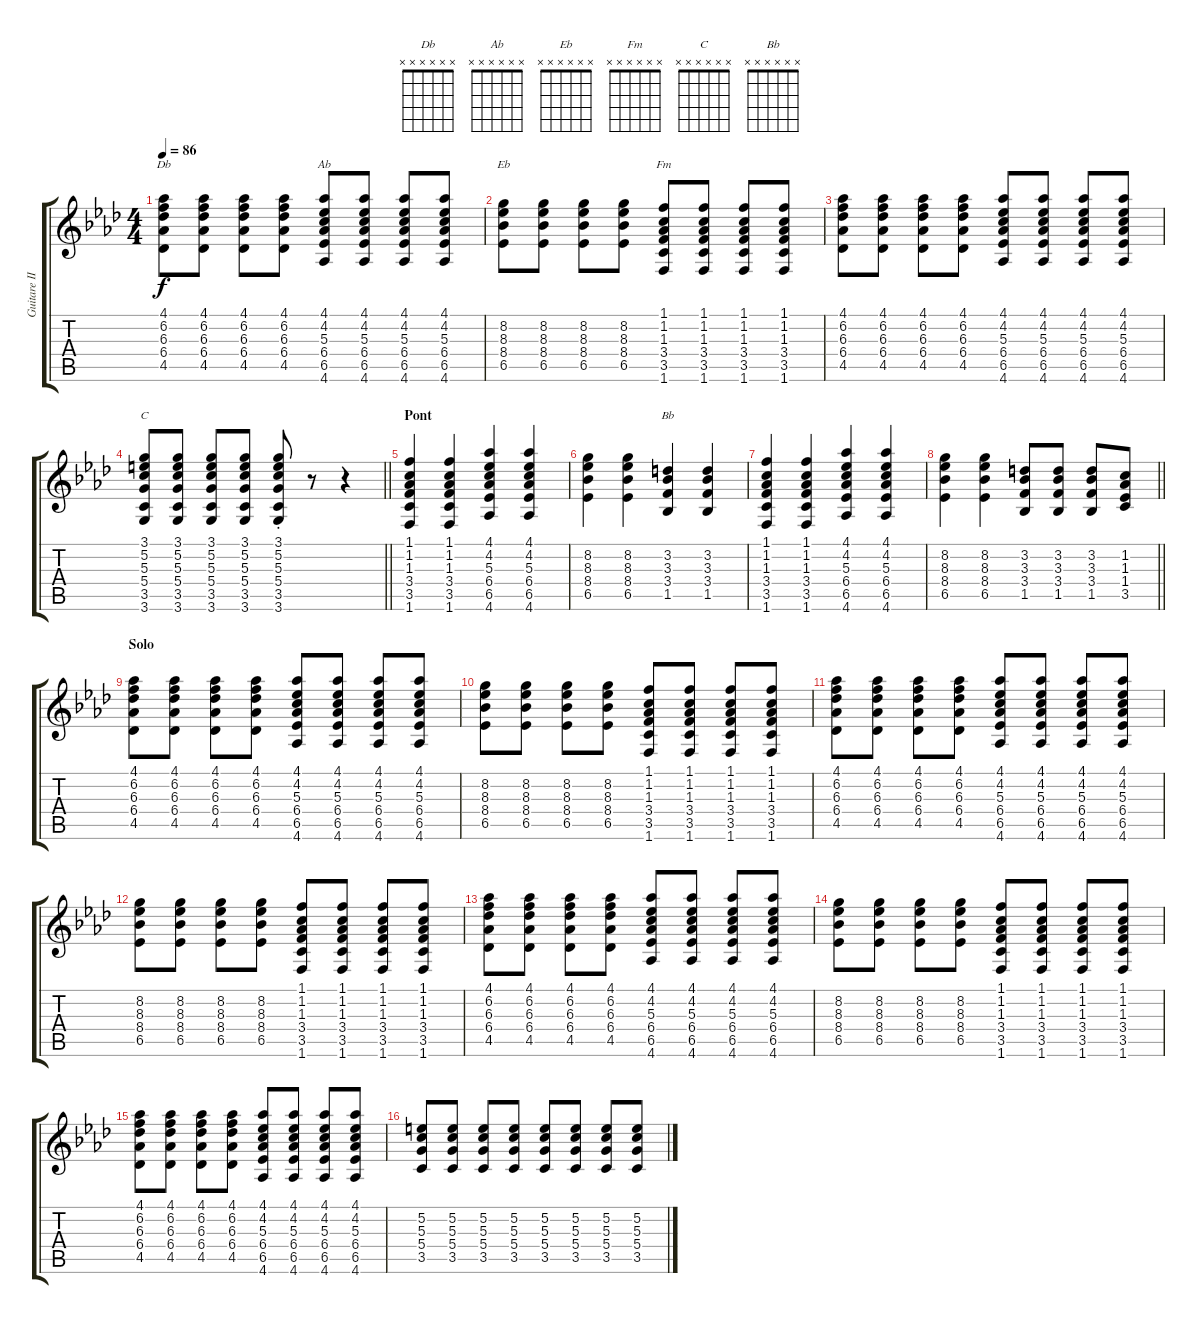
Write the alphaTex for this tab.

\track ("Guitare II" "Guitare II") {instrument electricguitarclean}
\staff {score tabs}
\tuning (E4 B3 G3 D3 A2 E2) {hide}
\chord ("Db" x x x x x x)
\chord ("Ab" x x x x x x)
\chord ("Eb" x x x x x x)
\chord ("Fm" x x x x x x)
\chord ("C" x x x x x x)
\chord ("Bb" x x x x x x)
\ts (4 4)
\tempo 86
\clef g2
\ks ab
(4.1 6.2 6.3 6.4 4.5).8{ch "Db" dy f} (4.1 6.2 6.3 6.4 4.5).8 (4.1 6.2 6.3 6.4 4.5).8 (4.1 6.2 6.3 6.4 4.5).8 (4.1 4.2 5.3 6.4 6.5 4.6).8{ch "Ab"} (4.1 4.2 5.3 6.4 6.5 4.6).8 (4.1 4.2 5.3 6.4 6.5 4.6).8 (4.1 4.2 5.3 6.4 6.5 4.6).8 |
(8.2 8.3 8.4 6.5).8{ch "Eb"} (8.2 8.3 8.4 6.5).8 (8.2 8.3 8.4 6.5).8 (8.2 8.3 8.4 6.5).8 (1.1 1.2 1.3 3.4 3.5 1.6).8{ch "Fm"} (1.1 1.2 1.3 3.4 3.5 1.6).8 (1.1 1.2 1.3 3.4 3.5 1.6).8 (1.1 1.2 1.3 3.4 3.5 1.6).8 |
(4.1 6.2 6.3 6.4 4.5).8 (4.1 6.2 6.3 6.4 4.5).8 (4.1 6.2 6.3 6.4 4.5).8 (4.1 6.2 6.3 6.4 4.5).8 (4.1 4.2 5.3 6.4 6.5 4.6).8 (4.1 4.2 5.3 6.4 6.5 4.6).8 (4.1 4.2 5.3 6.4 6.5 4.6).8 (4.1 4.2 5.3 6.4 6.5 4.6).8 |
\barLineRight lightlight
(3.1 5.2 5.3 5.4 3.5 3.6).8{ch "C"} (3.1 5.2 5.3 5.4 3.5 3.6).8 (3.1 5.2 5.3 5.4 3.5 3.6).8 (3.1 5.2 5.3 5.4 3.5 3.6).8 (3.1{st} 5.2{st} 5.3{st} 5.4{st} 3.5{st} 3.6{st}).8 r.8 r.4 |
\section ("" "Pont")
(1.1 1.2 1.3 3.4 3.5 1.6).4{instrument electricguitarclean} (1.1 1.2 1.3 3.4 3.5 1.6).4 (4.1 4.2 5.3 6.4 6.5 4.6).4 (4.1 4.2 5.3 6.4 6.5 4.6).4 |
(8.2 8.3 8.4 6.5).4 (8.2 8.3 8.4 6.5).4 (3.2 3.3 3.4 1.5).4{ch "Bb"} (3.2 3.3 3.4 1.5).4 |
(1.1 1.2 1.3 3.4 3.5 1.6).4 (1.1 1.2 1.3 3.4 3.5 1.6).4 (4.1 4.2 5.3 6.4 6.5 4.6).4 (4.1 4.2 5.3 6.4 6.5 4.6).4 |
\barLineRight lightlight
(8.2 8.3 8.4 6.5).4 (8.2 8.3 8.4 6.5).4 (3.2 3.3 3.4 1.5).8 (3.2 3.3 3.4 1.5).8 (3.2 3.3 3.4 1.5).8 (1.2 1.3 1.4 3.5).8 |
\section ("" "Solo")
(4.1 6.2 6.3 6.4 4.5).8{instrument overdrivenguitar} (4.1 6.2 6.3 6.4 4.5).8 (4.1 6.2 6.3 6.4 4.5).8 (4.1 6.2 6.3 6.4 4.5).8 (4.1 4.2 5.3 6.4 6.5 4.6).8 (4.1 4.2 5.3 6.4 6.5 4.6).8 (4.1 4.2 5.3 6.4 6.5 4.6).8 (4.1 4.2 5.3 6.4 6.5 4.6).8 |
(8.2 8.3 8.4 6.5).8 (8.2 8.3 8.4 6.5).8 (8.2 8.3 8.4 6.5).8 (8.2 8.3 8.4 6.5).8 (1.1 1.2 1.3 3.4 3.5 1.6).8 (1.1 1.2 1.3 3.4 3.5 1.6).8 (1.1 1.2 1.3 3.4 3.5 1.6).8 (1.1 1.2 1.3 3.4 3.5 1.6).8 |
(4.1 6.2 6.3 6.4 4.5).8 (4.1 6.2 6.3 6.4 4.5).8 (4.1 6.2 6.3 6.4 4.5).8 (4.1 6.2 6.3 6.4 4.5).8 (4.1 4.2 5.3 6.4 6.5 4.6).8 (4.1 4.2 5.3 6.4 6.5 4.6).8 (4.1 4.2 5.3 6.4 6.5 4.6).8 (4.1 4.2 5.3 6.4 6.5 4.6).8 |
(8.2 8.3 8.4 6.5).8 (8.2 8.3 8.4 6.5).8 (8.2 8.3 8.4 6.5).8 (8.2 8.3 8.4 6.5).8 (1.1 1.2 1.3 3.4 3.5 1.6).8 (1.1 1.2 1.3 3.4 3.5 1.6).8 (1.1 1.2 1.3 3.4 3.5 1.6).8 (1.1 1.2 1.3 3.4 3.5 1.6).8 |
(4.1 6.2 6.3 6.4 4.5).8 (4.1 6.2 6.3 6.4 4.5).8 (4.1 6.2 6.3 6.4 4.5).8 (4.1 6.2 6.3 6.4 4.5).8 (4.1 4.2 5.3 6.4 6.5 4.6).8 (4.1 4.2 5.3 6.4 6.5 4.6).8 (4.1 4.2 5.3 6.4 6.5 4.6).8 (4.1 4.2 5.3 6.4 6.5 4.6).8 |
(8.2 8.3 8.4 6.5).8 (8.2 8.3 8.4 6.5).8 (8.2 8.3 8.4 6.5).8 (8.2 8.3 8.4 6.5).8 (1.1 1.2 1.3 3.4 3.5 1.6).8 (1.1 1.2 1.3 3.4 3.5 1.6).8 (1.1 1.2 1.3 3.4 3.5 1.6).8 (1.1 1.2 1.3 3.4 3.5 1.6).8 |
(4.1 6.2 6.3 6.4 4.5).8 (4.1 6.2 6.3 6.4 4.5).8 (4.1 6.2 6.3 6.4 4.5).8 (4.1 6.2 6.3 6.4 4.5).8 (4.1 4.2 5.3 6.4 6.5 4.6).8 (4.1 4.2 5.3 6.4 6.5 4.6).8 (4.1 4.2 5.3 6.4 6.5 4.6).8 (4.1 4.2 5.3 6.4 6.5 4.6).8 |
(5.2 5.3 5.4 3.5).8 (5.2 5.3 5.4 3.5).8 (5.2 5.3 5.4 3.5).8 (5.2 5.3 5.4 3.5).8 (5.2 5.3 5.4 3.5).8 (5.2 5.3 5.4 3.5).8 (5.2 5.3 5.4 3.5).8 (5.2 5.3 5.4 3.5).8
